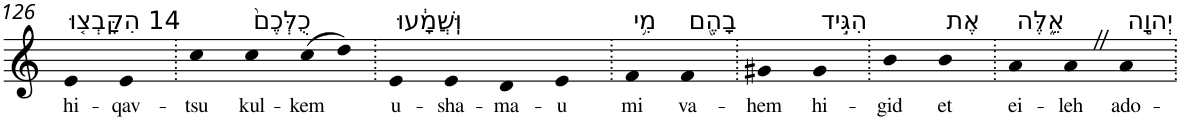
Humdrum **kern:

**kern	**text
*part1	*part1
*staff1	*staff1
*I"Piano	*
*I'Pno	*
!!LO:PB:g=z
*clefG2	*
*k[]	*
=126	=126
!LO:TX:a:t=14 הִקָּבְצ֤וּ	!
!	!LO:LY:b
4e	hi-
!	!LO:LY:b
4e	-qav-
=127.	=127.
!	!LO:LY:b
4cc	-tsu
!LO:TX:a:t=כֻלְּכֶם֙	!
!	!LO:LY:b
4cc	kul-
!	!LO:LY:b
(8cc	-kem
8dd)	.
=128.	=128.
!LO:TX:a:t=וּֽשֲׁמָ֔עוּ	!
!	!LO:LY:b
4e	u-
!	!LO:LY:b
4e	-sha-
!	!LO:LY:b
4d	-ma-
!	!LO:LY:b
4e	-u
=129.	=129.
!LO:TX:a:t=מִ֥י	!
!	!LO:LY:b
4f	mi
!LO:TX:a:t=בָהֶ֖ם	!
!	!LO:LY:b
4f	va-
=130.	=130.
!	!LO:LY:b
4g#X	-hem
!LO:TX:a:t=הִגִּ֣יד	!
!	!LO:LY:b
4g#	hi-
=131.	=131.
!	!LO:LY:b
4b	-gid
!LO:TX:a:t=אֶת	!
!	!LO:LY:b
4b	et
=132.	=132.
!LO:TX:a:t=אֵ֑לֶּה	!
!	!LO:LY:b
4a	ei-
!	!LO:LY:b
4aZ	-leh
!LO:TX:a:t=יְהוָ֣ה	!
!	!LO:LY:b
4a	ado-
=.	=.
*-	*-
